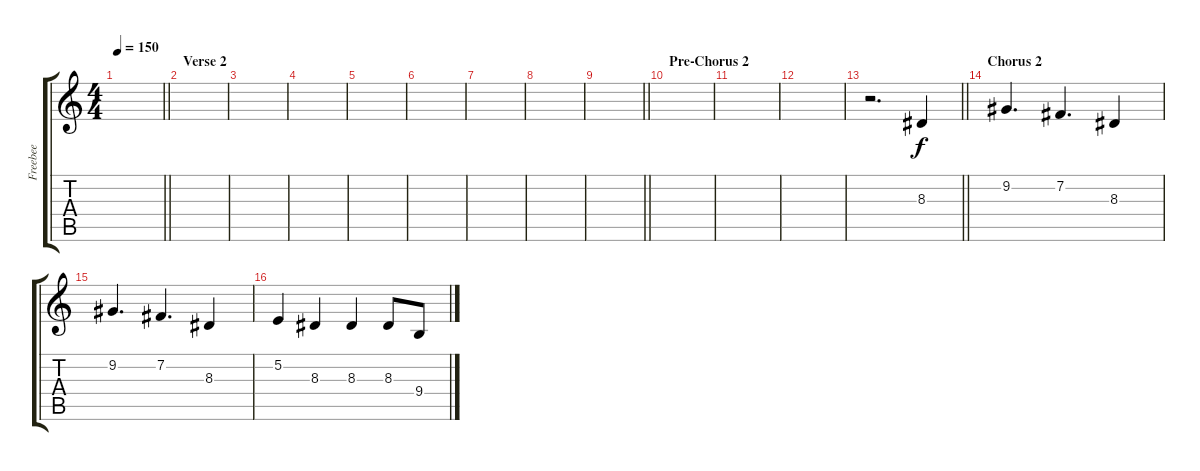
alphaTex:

\track ("Freebee" "Freebee") {instrument lead2sawtooth}
\staff {score tabs}
\tuning (E4 B3 G3 D3 A2 E2) {hide}
\ts (4 4)
\tempo 150
\clef g2
\barLineRight lightlight
\ks c
|
\section ("" "Verse 2")
|
|
|
|
|
|
|
\barLineRight lightlight
|
\section ("" "Pre-Chorus 2")
|
|
|
\barLineRight lightlight
r.2{d} 8.3.4 |
\section ("" "Chorus 2")
9.2.4{d} 7.2.4{d} 8.3.4 |
9.2.4{d} 7.2.4{d} 8.3.4 |
5.2.4 8.3.4 8.3.4 8.3.8 9.4.8
